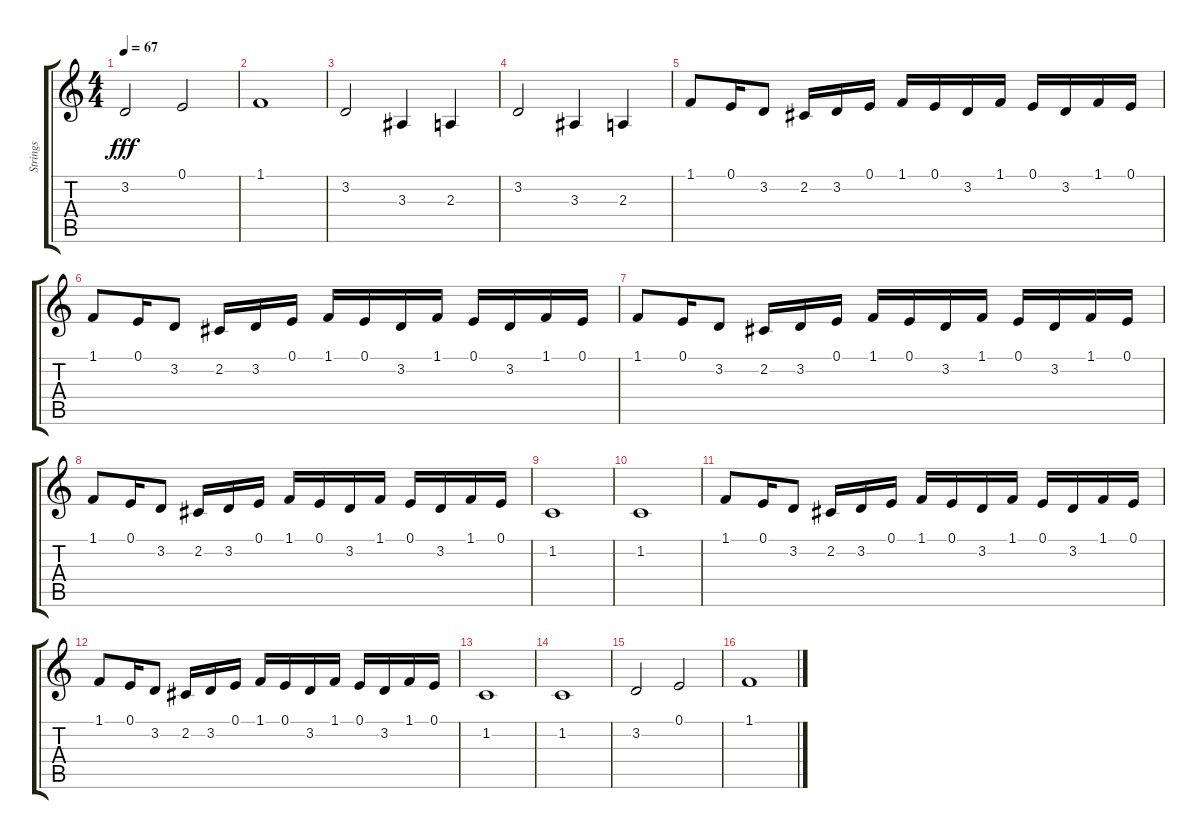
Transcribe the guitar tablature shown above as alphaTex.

\track ("Strings" "Strings") {instrument stringensemble1}
\staff {score tabs}
\tuning (E4 B3 G3 D3 A2 E2) {hide}
\ts (4 4)
\tempo 67
\clef g2
\ks c
3.2.2{dy fff} 0.1.2 |
1.1.1 |
3.2.2 3.3.4 2.3.4 |
3.2.2 3.3.4 2.3.4 |
1.1.8 0.1.16 3.2.8 2.2.16 3.2.16 0.1.16 1.1.16 0.1.16 3.2.16 1.1.16 0.1.16 3.2.16 1.1.16 0.1.16 |
1.1.8 0.1.16 3.2.8 2.2.16 3.2.16 0.1.16 1.1.16 0.1.16 3.2.16 1.1.16 0.1.16 3.2.16 1.1.16 0.1.16 |
1.1.8 0.1.16 3.2.8 2.2.16 3.2.16 0.1.16 1.1.16 0.1.16 3.2.16 1.1.16 0.1.16 3.2.16 1.1.16 0.1.16 |
1.1.8 0.1.16 3.2.8 2.2.16 3.2.16 0.1.16 1.1.16 0.1.16 3.2.16 1.1.16 0.1.16 3.2.16 1.1.16 0.1.16 |
1.2.1 |
1.2.1 |
1.1.8 0.1.16 3.2.8 2.2.16 3.2.16 0.1.16 1.1.16 0.1.16 3.2.16 1.1.16 0.1.16 3.2.16 1.1.16 0.1.16 |
1.1.8 0.1.16 3.2.8 2.2.16 3.2.16 0.1.16 1.1.16 0.1.16 3.2.16 1.1.16 0.1.16 3.2.16 1.1.16 0.1.16 |
1.2.1 |
1.2.1 |
3.2.2 0.1.2 |
1.1.1
